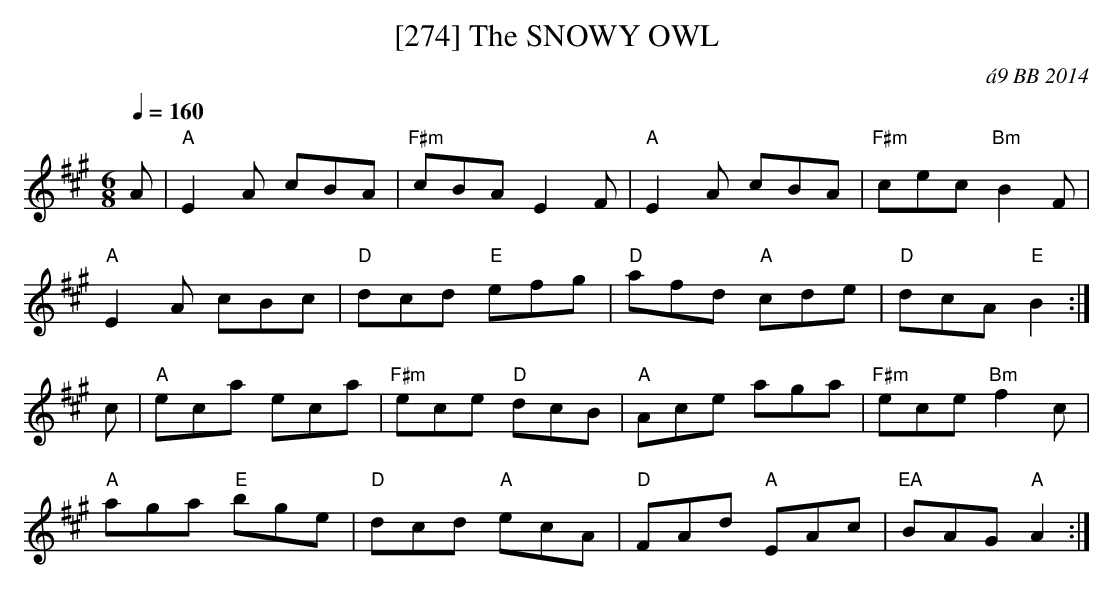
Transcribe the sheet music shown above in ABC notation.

X:1
T:[274] The SNOWY OWL
C:\'a9 BB 2014
M:6/8
Q:1/4=160
K:A
A|"A"E2A cBA|"F#m"cBA E2F|"A"E2A cBA|"F#m"cec "Bm"B2F|
"A"E2A cBc|"D"dcd "E"efg|"D"afd "A"cde|"D"dcA "E"B2 :|
c|"A"eca eca|"F#m"ece "D"dcB|"A"Ace aga|"F#m"ece "Bm"f2c|
"A"aga "E"bge|"D"dcd "A"ecA|"D"FAd "A"EAc|"EA"BAG "A"A2 :|
